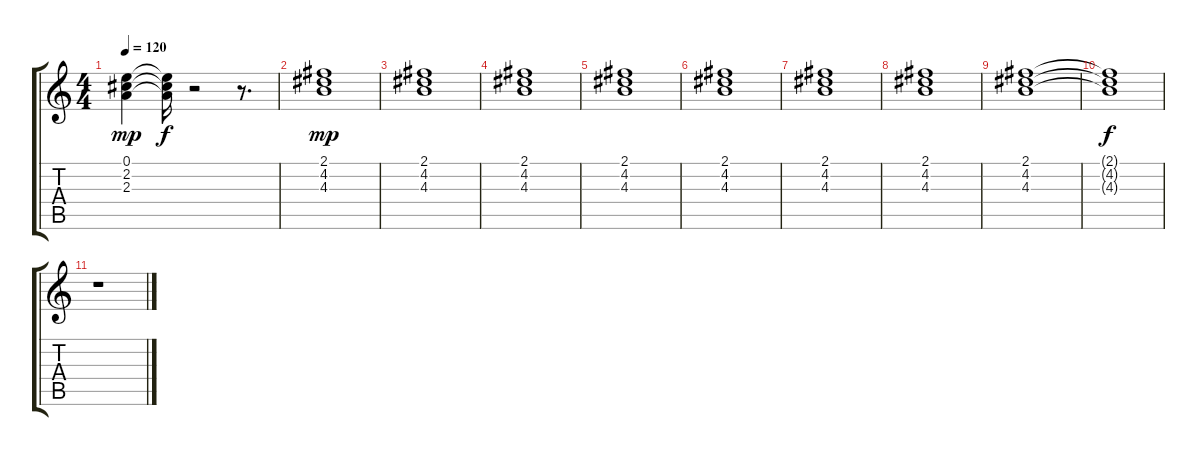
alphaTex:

\track "" {instrument electricguitarclean}
\staff {score tabs}
\tuning (E4 B3 G3 D3 A2 E2) {hide}
\ts (4 4)
\tempo 120
\clef g2
\ks c
(0.1 2.2 2.3).4{dy mp} (0.1{t} 2.2{t} 2.3{t}).16{dy f} r.2 r.8{d} |
(2.1 4.2 4.3).1{dy mp} |
(2.1 4.2 4.3).1 |
(2.1 4.2 4.3).1 |
(2.1 4.2 4.3).1 |
(2.1 4.2 4.3).1 |
(2.1 4.2 4.3).1 |
(2.1 4.2 4.3).1 |
(2.1 4.2 4.3).1 |
(2.1{t} 4.2{t} 4.3{t}).1{dy f} |
r.1
